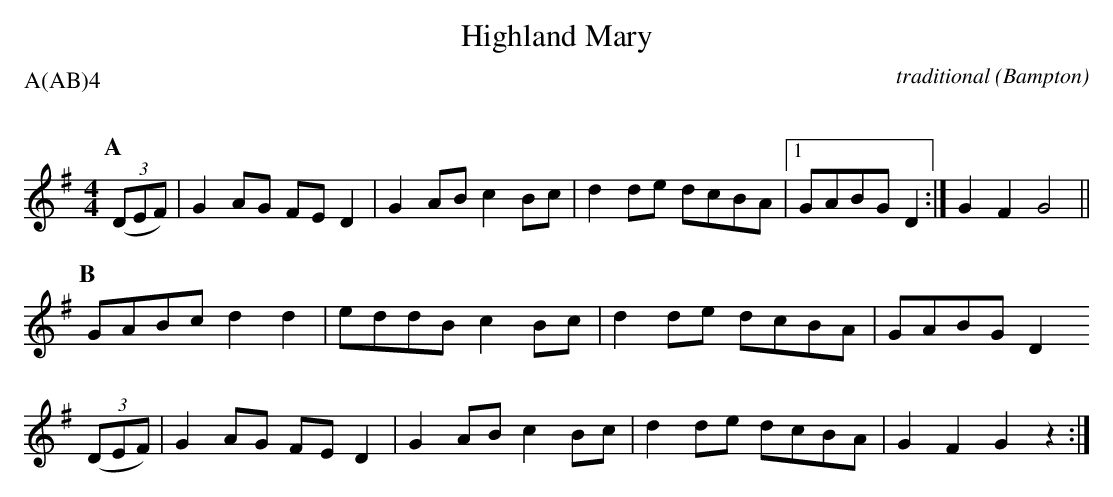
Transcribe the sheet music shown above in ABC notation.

X:1
T:Highland Mary
Q:120
M:4/4
L:1/8
C:traditional
O:Bampton
P:A(AB)4
K:G
P:A
(3(DEF) | G2AG FED2 | G2AB c2Bc | d2de dcBA |1 GABG D2 :| G2F2 G4 ||
P:B
GABc d2 d2 | eddB c2Bc | d2de dcBA | GABG D2
(3(DEF) | G2AG FED2 | G2AB c2Bc | d2de dcBA | G2F2 G2 z2 :|
